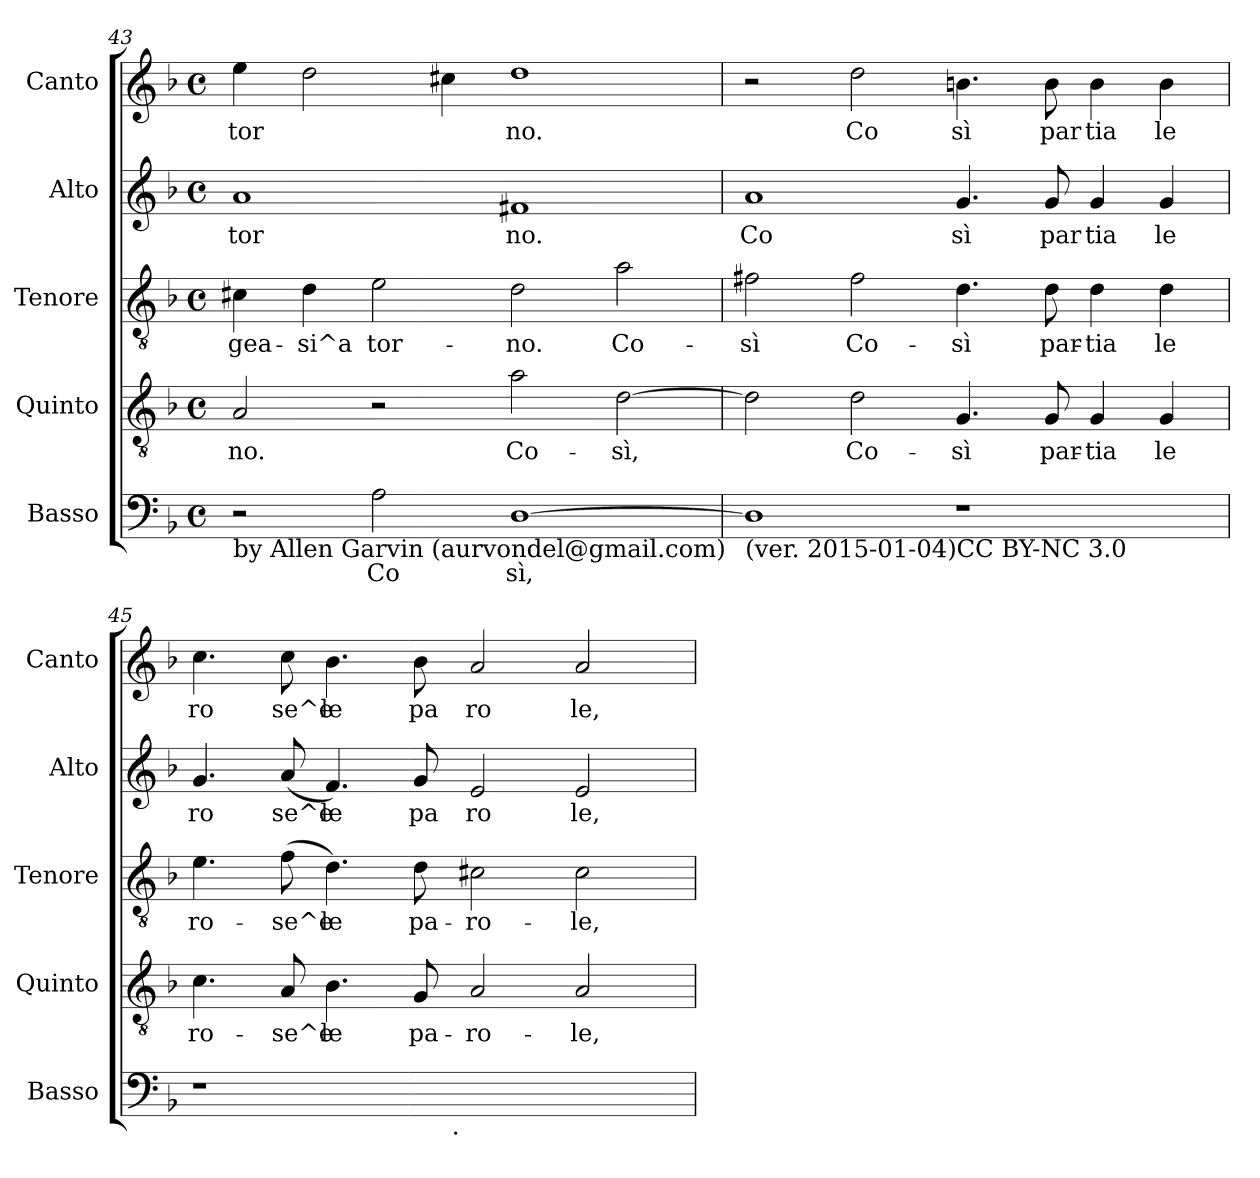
**kern	**text	**kern	**text	**kern	**text	**kern	**text	**kern	**text
*part5	*part5	*part4	*part4	*part3	*part3	*part2	*part2	*part1	*part1
*staff5	*staff5	*staff4	*staff4	*staff3	*staff3	*staff2	*staff2	*staff1	*staff1
*I"Basso	*	*I"Quinto	*	*I"Tenore	*	*I"Alto	*	*I"Canto	*
*I'Basso	*	*I'Quinto	*	*I'Tenore	*	*I'Alto	*	*I'Canto	*
*clefF4	*	*clefGv2	*	*clefGv2	*	*clefG2	*	*clefG2	*
*k[b-]	*	*k[b-]	*	*k[b-]	*	*k[b-]	*	*k[b-]	*
*F:	*	*F:	*	*F:	*	*F:	*	*F:	*
*M4/4	*	*M4/4	*	*M4/4	*	*M4/4	*	*M4/4	*
*met(c)	*	*met(c)	*	*met(c)	*	*met(c)	*	*met(c)	*
=43	=43	=43	=43	=43	=43	=43	=43	=43	=43
!LO:TX:b:t=by Allen Garvin (aurvondel@gmail.com)	!	!	!	!	!	!	!	!	!
!	!	!	!LO:LY:b:cj	!	!LO:LY:b:cj	!	!LO:LY:b:cj	!	!LO:LY:b:cj
2r	.	2A/	-no.	4c#X\	-gea-	1a	tor	4ee\	tor
!	!	!	!	!	!LO:LY:b:cj	!	!	!	!LO:LY:b:cj
.	.	.	.	4d\	-si^a	.	.	2dd\	.
!	!LO:LY:b:cj	!	!	!	!LO:LY:b:cj	!	!	!	!
2A\	Co	2r	.	2e\	tor-	.	.	.	.
!	!	!	!	!	!	!	!	!	!LO:LY:b:cj
.	.	.	.	.	.	.	.	4cc#\	.
!	!LO:LY:b:cj	!	!LO:LY:b:cj	!	!LO:LY:b:cj	!	!LO:LY:b:cj	!	!LO:LY:b:cj
[>1D	sì,	2a\	Co-	2d\	-no.	1f#X	no.	1dd	no.
!	!	!	!LO:LY:b:cj	!	!LO:LY:b:cj	!	!	!	!
.	.	[>2d\	-sì,	2a\	Co-	.	.	.	.
=44	=44	=44	=44	=44	=44	=44	=44	=44	=44
!LO:TX:b:t=(ver. 2015-01-04)	!	!	!	!	!	!	!	!	!
!	!	!	!LO:LY:b:cj	!	!LO:LY:b:cj	!	!LO:LY:b:cj	!	!
1D]	.	2d\]	.	2f#X\	-sì	1a	Co	2r	.
!	!	!	!LO:LY:b:cj	!	!LO:LY:b:cj	!	!	!	!LO:LY:b:cj
.	.	2d\	Co-	2f#\	Co-	.	.	2dd\	Co
!LO:TX:b:t=CC BY-NC 3.0	!	!	!	!	!	!	!	!	!
!	!	!	!LO:LY:b:cj	!	!LO:LY:b:cj	!	!LO:LY:b:cj	!	!LO:LY:b:cj
1r	.	4.G/	-sì	4.d\	-sì	4.g/	sì	4.bn\	sì
!	!	!	!LO:LY:b:cj	!	!LO:LY:b:cj	!	!LO:LY:b:cj	!	!LO:LY:b:cj
.	.	8G/	par-	8d\	par-	8g/	par	8b\	par
!	!	!	!LO:LY:b:cj	!	!LO:LY:b:cj	!	!LO:LY:b:cj	!	!LO:LY:b:cj
.	.	4G/	-tia	4d\	-tia	4g/	tia	4b\	tia
!	!	!	!LO:LY:b:cj	!	!LO:LY:b:cj	!	!LO:LY:b:cj	!	!LO:LY:b:cj
.	.	4G/	le	4d\	le	4g/	le	4b\	le
=45	=45	=45	=45	=45	=45	=45	=45	=45	=45
!	!	!	!LO:LY:b:cj	!	!LO:LY:b:cj	!	!LO:LY:b:cj	!	!LO:LY:b:cj
*^	*	*	*	*	*	*	*	*	*
1r	2ryy	.	4.c\	ro-	4.e\	ro-	4.g/	ro	4.cc\	ro
!	!	!	!	!LO:LY:b:cj	!	!LO:LY:b:cj	!	!LO:LY:b:cj	!	!LO:LY:b:cj
.	.	.	8A/	-se^e	(>8f\	-se^e	(>8a/	se^e	8cc\	se^e
!	!	!	!	!LO:LY:b:cj	!	!LO:LY:b:cj	!	!LO:LY:b:cj	!	!LO:LY:b:cj
.	4...ryy	.	4.B-\	le	4.d\)	le	4.f/)	le	4.b-\	le
!	!	!	!	!LO:LY:b:cj	!	!LO:LY:b:cj	!	!LO:LY:b:cj	!	!LO:LY:b:cj
.	.	.	8G/	pa-	8d\	pa-	8g/	pa	8b-\	pa
!	!LO:TX:b:t=.	!	!	!	!	!	!	!	!	!
.	1ryy	.	.	.	.	.	.	.	.	.
!	!	!	!	!LO:LY:b:cj	!	!LO:LY:b:cj	!	!LO:LY:b:cj	!	!LO:LY:b:cj
1ryy	.	.	2A/	-ro-	2c#X\	-ro-	2e/	ro	2a/	ro
!	!	!	!	!LO:LY:b:cj	!	!LO:LY:b:cj	!	!LO:LY:b:cj	!	!LO:LY:b:cj
.	.	.	2A/	-le,	2c#\	-le,	2e/	le,	2a/	le,
.	32ryy	.	.	.	.	.	.	.	.	.
*v	*v	*	*	*	*	*	*	*	*	*
=	=	=	=	=	=	=	=	=	=
*-	*-	*-	*-	*-	*-	*-	*-	*-	*-
